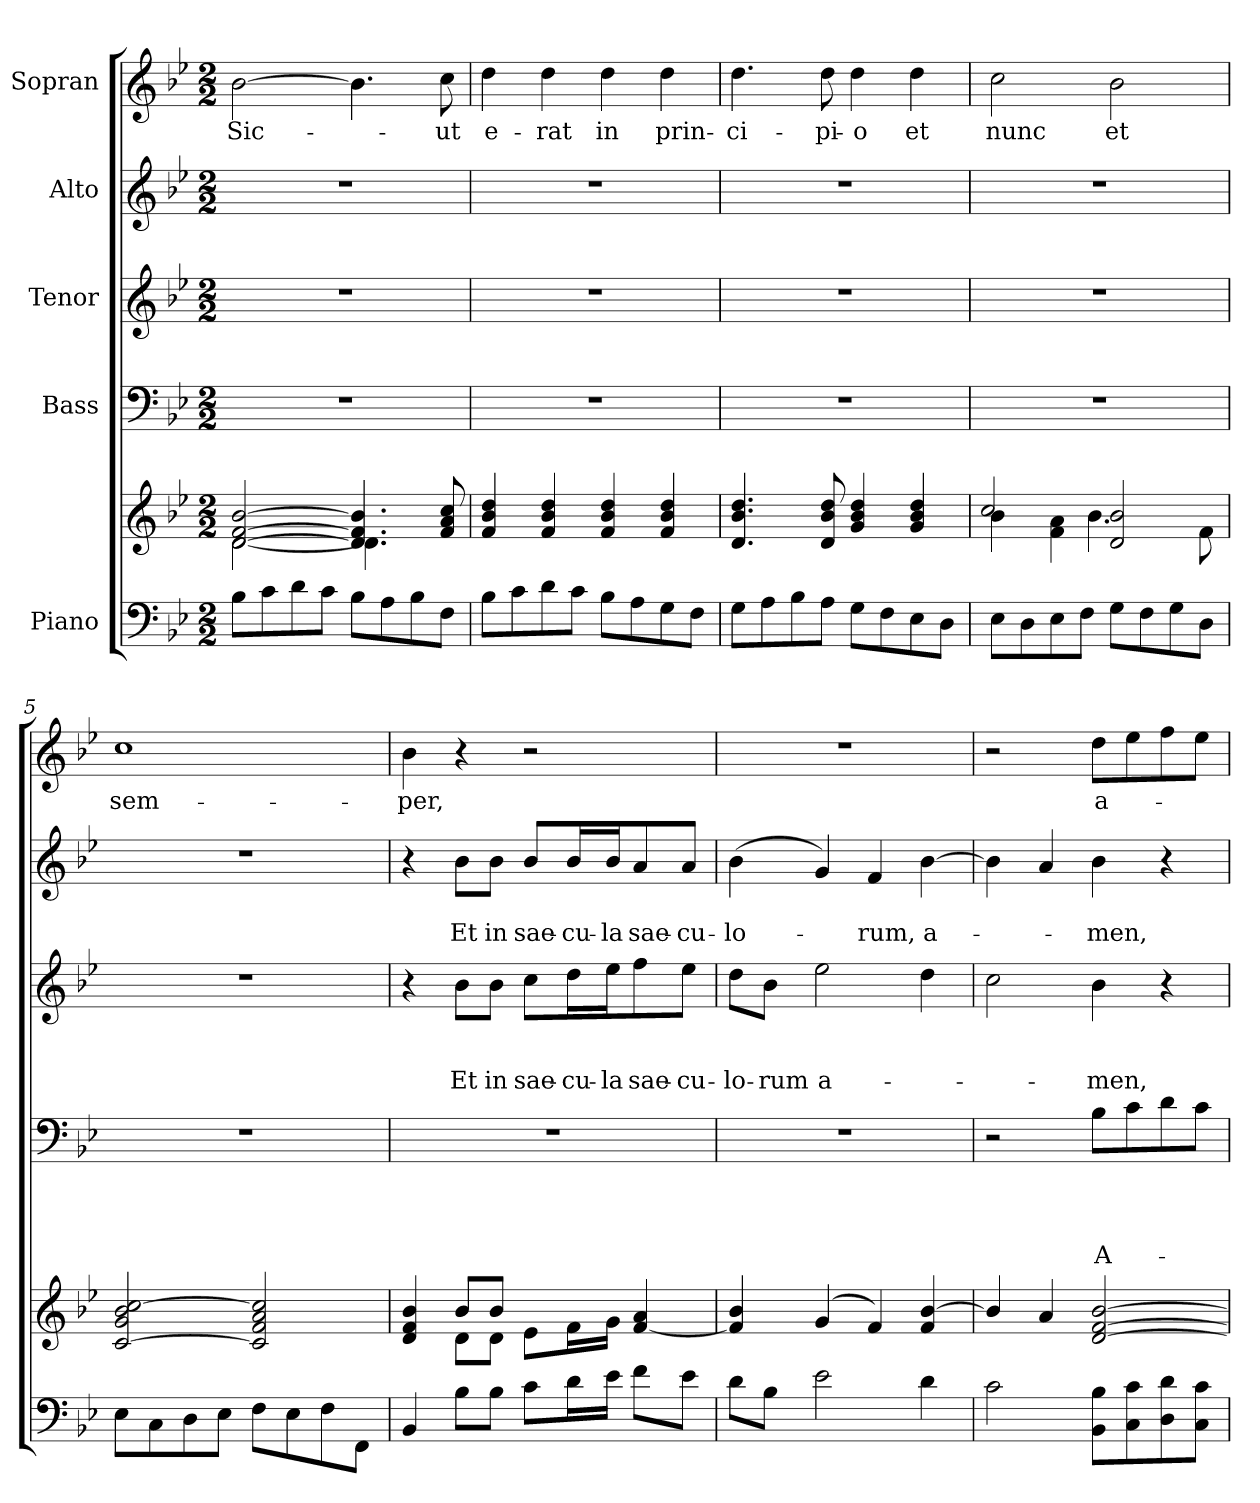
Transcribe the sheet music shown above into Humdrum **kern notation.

**kern	**kern	**kern	**text	**text	**text	**text	**kern	**text	**text	**text	**kern	**text	**text	**kern	**text
*part5	*part5	*part4	*part4	*part4	*part4	*part4	*part3	*part3	*part3	*part3	*part2	*part2	*part2	*part1	*part1
*staff6	*staff5	*staff4	*staff4	*staff4	*staff4	*staff4	*staff3	*staff3	*staff3	*staff3	*staff2	*staff2	*staff2	*staff1	*staff1
*I"Piano	*	*I"Bass	*	*	*	*	*I"Tenor	*	*	*	*I"Alto	*	*	*I"Sopran	*
*clefF4	*clefG2	*clefF4	*	*	*	*	*clefG2	*	*	*	*clefG2	*	*	*clefG2	*
*	*	*	*	*	*	*	*ITrd7c12	*	*	*	*	*	*	*	*
*k[b-e-]	*k[b-e-]	*k[b-e-]	*	*	*	*	*k[b-e-]	*	*	*	*k[b-e-]	*	*	*k[b-e-]	*
*B-:	*B-:	*B-:	*	*	*	*	*B-:	*	*	*	*B-:	*	*	*B-:	*
*M2/2	*M2/2	*M2/2	*	*	*	*	*M2/2	*	*	*	*M2/2	*	*	*M2/2	*
*MM90	*MM90	*MM90	*	*	*	*	*MM90	*	*	*	*MM90	*	*	*MM90	*
=1	=1	=1	=1	=1	=1	=1	=1	=1	=1	=1	=1	=1	=1	=1	=1
*	*^	*	*	*	*	*	*	*	*	*	*	*	*	*	*
!	!	!	!	!	!	!	!	!	!	!	!	!	!	!	!	!LO:LY:b
8B-\L	[<2d/ [<2f/ [>2b-/	[<2d\	1r	.	.	.	.	1r	.	.	.	1r	.	.	[>2b-\	Sic-
8c\	.	.	.	.	.	.	.	.	.	.	.	.	.	.	.	.
8d\	.	.	.	.	.	.	.	.	.	.	.	.	.	.	.	.
8c\J	.	.	.	.	.	.	.	.	.	.	.	.	.	.	.	.
8B-\L	4.d/] 4.f/] 4.b-/]	4.d\]	.	.	.	.	.	.	.	.	.	.	.	.	4.b-\]	.
8A\	.	.	.	.	.	.	.	.	.	.	.	.	.	.	.	.
8B-\	.	.	.	.	.	.	.	.	.	.	.	.	.	.	.	.
!	!	!	!	!	!	!	!	!	!	!	!	!	!	!	!	!LO:LY:b
8F\J	8f/ 8a/ 8cc/	8ryy	.	.	.	.	.	.	.	.	.	.	.	.	8cc\	-ut
=2	=2	=2	=2	=2	=2	=2	=2	=2	=2	=2	=2	=2	=2	=2	=2	=2
!	!	!	!	!	!	!	!	!	!	!	!	!	!	!	!	!LO:LY:b
8B-\L	4f/ 4b-/ 4dd/	1ryy	1r	.	.	.	.	1r	.	.	.	1r	.	.	4dd\	e-
8c\	.	.	.	.	.	.	.	.	.	.	.	.	.	.	.	.
!	!	!	!	!	!	!	!	!	!	!	!	!	!	!	!	!LO:LY:b
8d\	4f/ 4b-/ 4dd/	.	.	.	.	.	.	.	.	.	.	.	.	.	4dd\	-rat
8c\J	.	.	.	.	.	.	.	.	.	.	.	.	.	.	.	.
!	!	!	!	!	!	!	!	!	!	!	!	!	!	!	!	!LO:LY:b
8B-\L	4f/ 4b-/ 4dd/	.	.	.	.	.	.	.	.	.	.	.	.	.	4dd\	in
8A\	.	.	.	.	.	.	.	.	.	.	.	.	.	.	.	.
!	!	!	!	!	!	!	!	!	!	!	!	!	!	!	!	!LO:LY:b
8G\	4f/ 4b-/ 4dd/	.	.	.	.	.	.	.	.	.	.	.	.	.	4dd\	prin-
8F\J	.	.	.	.	.	.	.	.	.	.	.	.	.	.	.	.
=3	=3	=3	=3	=3	=3	=3	=3	=3	=3	=3	=3	=3	=3	=3	=3	=3
!	!	!	!	!	!	!	!	!	!	!	!	!	!	!	!	!LO:LY:b
8G\L	4.d/ 4.b-/ 4.dd/	1ryy	1r	.	.	.	.	1r	.	.	.	1r	.	.	4.dd\	-ci-
8A\	.	.	.	.	.	.	.	.	.	.	.	.	.	.	.	.
8B-\	.	.	.	.	.	.	.	.	.	.	.	.	.	.	.	.
!	!	!	!	!	!	!	!	!	!	!	!	!	!	!	!	!LO:LY:b
8A\J	8d/ 8b-/ 8dd/	.	.	.	.	.	.	.	.	.	.	.	.	.	8dd\	-pi-
!	!	!	!	!	!	!	!	!	!	!	!	!	!	!	!	!LO:LY:b
8G\L	4g/ 4b-/ 4dd/	.	.	.	.	.	.	.	.	.	.	.	.	.	4dd\	-o
8F\	.	.	.	.	.	.	.	.	.	.	.	.	.	.	.	.
!	!	!	!	!	!	!	!	!	!	!	!	!	!	!	!	!LO:LY:b
8E-\	4g/ 4b-/ 4dd/	.	.	.	.	.	.	.	.	.	.	.	.	.	4dd\	et
8D\J	.	.	.	.	.	.	.	.	.	.	.	.	.	.	.	.
=4	=4	=4	=4	=4	=4	=4	=4	=4	=4	=4	=4	=4	=4	=4	=4	=4
!	!	!	!	!	!	!	!	!	!	!	!	!	!	!	!	!LO:LY:b
8E-\L	4b-\	2cc/	1r	.	.	.	.	1r	.	.	.	1r	.	.	2cc\	nunc
8D\	.	.	.	.	.	.	.	.	.	.	.	.	.	.	.	.
8E-\	4f\ 4a\	.	.	.	.	.	.	.	.	.	.	.	.	.	.	.
8F\J	.	.	.	.	.	.	.	.	.	.	.	.	.	.	.	.
!	!	!	!	!	!	!	!	!	!	!	!	!	!	!	!	!LO:LY:b
8G\L	2d/ 2b-/	4.b-\	.	.	.	.	.	.	.	.	.	.	.	.	2b-\	et
8F\	.	.	.	.	.	.	.	.	.	.	.	.	.	.	.	.
8G\	.	.	.	.	.	.	.	.	.	.	.	.	.	.	.	.
8D\J	.	8f\	.	.	.	.	.	.	.	.	.	.	.	.	.	.
=5	=5	=5	=5	=5	=5	=5	=5	=5	=5	=5	=5	=5	=5	=5	=5	=5
!	!	!	!	!	!	!	!	!	!	!	!	!	!	!	!	!LO:LY:b
8E-\L	[<2c/ 2g/ 2b-/ [>2cc/	1ryy	1r	.	.	.	.	1r	.	.	.	1r	.	.	1cc	sem-
8C\	.	.	.	.	.	.	.	.	.	.	.	.	.	.	.	.
8D\	.	.	.	.	.	.	.	.	.	.	.	.	.	.	.	.
8E-\J	.	.	.	.	.	.	.	.	.	.	.	.	.	.	.	.
8F\L	2c/] 2f/ 2a/ 2cc/]	.	.	.	.	.	.	.	.	.	.	.	.	.	.	.
8E-\	.	.	.	.	.	.	.	.	.	.	.	.	.	.	.	.
8F\	.	.	.	.	.	.	.	.	.	.	.	.	.	.	.	.
8FF\J	.	.	.	.	.	.	.	.	.	.	.	.	.	.	.	.
!!LO:LB:g=z
=6	=6	=6	=6	=6	=6	=6	=6	=6	=6	=6	=6	=6	=6	=6	=6	=6
!	!	!	!	!	!	!	!	!	!	!	!	!	!	!	!	!LO:LY:b
4BB-/	4d/ 4f/ 4b-/	4ryy	1r	.	.	.	.	4r	.	.	.	4r	.	.	4b-\	-per,
!	!	!	!	!	!	!	!	!	!	!	!LO:LY:b	!	!	!LO:LY:b	!	!
8B-\L	8b-/L	8d\L	.	.	.	.	.	8B-\L	.	.	Et	8b-\L	.	Et	4r	.
!	!	!	!	!	!	!	!	!	!	!	!LO:LY:b	!	!	!LO:LY:b	!	!
8B-\J	8b-/J	8d\J	.	.	.	.	.	8B-\J	.	.	in	8b-\J	.	in	.	.
!	!	!	!	!	!	!	!	!	!	!	!LO:LY:b	!	!	!LO:LY:b	!	!
8c\L	4ryy	8e-\L	.	.	.	.	.	8c\L	.	.	sae-	8b-/L	.	sae-	2r	.
!	!	!	!	!	!	!	!	!	!	!	!LO:LY:b	!	!	!LO:LY:b	!	!
16d\L	.	16f\L	.	.	.	.	.	16d\L	.	.	-cu-	16b-/L	.	-cu-	.	.
!	!	!	!	!	!	!	!	!	!	!	!LO:LY:b	!	!	!LO:LY:b	!	!
16e-\JJ	.	16g\JJ	.	.	.	.	.	16e-\J	.	.	-la	16b-/J	.	-la	.	.
!	!	!	!	!	!	!	!	!	!	!	!LO:LY:b	!	!	!LO:LY:b	!	!
8f\L	[<4f/ 4a/	4ryy	.	.	.	.	.	8f\	.	.	sae-	8a/	.	sae-	.	.
!	!	!	!	!	!	!	!	!	!	!	!LO:LY:b	!	!	!LO:LY:b	!	!
8e-\J	.	.	.	.	.	.	.	8e-\J	.	.	-cu-	8a/J	.	-cu-	.	.
=7	=7	=7	=7	=7	=7	=7	=7	=7	=7	=7	=7	=7	=7	=7	=7	=7
!	!	!	!	!	!	!	!	!	!	!	!LO:LY:b	!	!	!LO:LY:b	!	!
8d\L	4f/] 4b-/	1ryy	1r	.	.	.	.	8d\L	.	.	-lo-	(>4b-\	.	-lo-	1r	.
!	!	!	!	!	!	!	!	!	!	!	!LO:LY:b	!	!	!	!	!
8B-\J	.	.	.	.	.	.	.	8B-\J	.	.	-rum	.	.	.	.	.
!	!	!	!	!	!	!	!	!	!	!	!LO:LY:b	!	!	!	!	!
2e-\	(<4g/	.	.	.	.	.	.	2e-\	.	.	a-	4g/)	.	.	.	.
!	!	!	!	!	!	!	!	!	!	!	!	!	!	!LO:LY:b	!	!
.	4f/)	.	.	.	.	.	.	.	.	.	.	4f/	.	-rum,	.	.
!	!	!	!	!	!	!	!	!	!	!	!	!	!	!LO:LY:b	!	!
4d\	4f/ [>4b-/	.	.	.	.	.	.	4d\	.	.	.	[>4b-\	.	a-	.	.
=8	=8	=8	=8	=8	=8	=8	=8	=8	=8	=8	=8	=8	=8	=8	=8	=8
2c\	4b-/]	1ryy	2r	.	.	.	.	2c\	.	.	.	4b-\]	.	.	2r	.
.	4a/	.	.	.	.	.	.	.	.	.	.	4a/	.	.	.	.
!	!	!	!	!	!	!	!LO:LY:b	!	!	!	!LO:LY:b	!	!	!LO:LY:b	!	!LO:LY:b
8BB-\ 8B-\L	[<2d/ [<2f/ [>2b-/	.	8B-\L	.	.	.	A-	4B-\	.	.	-men,	4b-\	.	-men,	8dd\L	a-
8C\ 8c\	.	.	8c\	.	.	.	.	.	.	.	.	.	.	.	8ee-\	.
8D\ 8d\	.	.	8d\	.	.	.	.	4r	.	.	.	4r	.	.	8ff\	.
8C\ 8c\J	.	.	8c\J	.	.	.	.	.	.	.	.	.	.	.	8ee-\J	.
*	*v	*v	*	*	*	*	*	*	*	*	*	*	*	*	*	*
=	=	=	=	=	=	=	=	=	=	=	=	=	=	=	=
*-	*-	*-	*-	*-	*-	*-	*-	*-	*-	*-	*-	*-	*-	*-	*-
